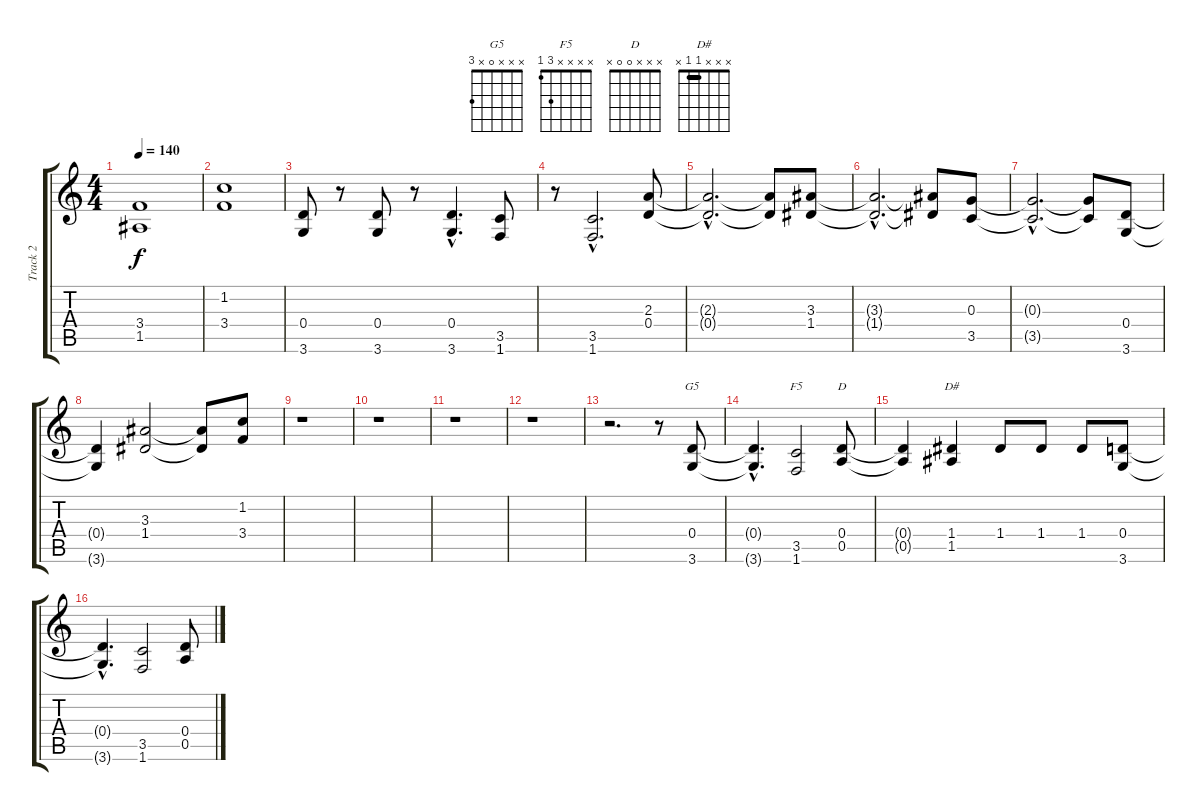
\track ("Track 2" "Track 2") {instrument distortionguitar}
\staff {score tabs}
\tuning (E4 B3 G3 D3 A2 E2) {hide}
\chord ("G5" x x x 0 x 3)
\chord ("F5" x x x x 3 1)
\chord ("D" x x x 0 0 x)
\chord ("D#" x x x 1 1 x) {barre 1}
\ts (4 4)
\tempo 140
\clef g2
\ks c
(3.4 1.5).1{dy f} |
(1.2 3.4).1 |
(0.4 3.6).8 r.8 (0.4 3.6).8 r.8 (0.4{hac} 3.6{hac}).4{d} (3.5 1.6).8 |
r.8 (3.5{hac} 1.6{hac}).2{d} (2.3 0.4).8 |
(2.3{hac t} 0.4{hac t}).2{d} (2.3{t} 0.4{t}).8 (3.3 1.4).8 |
(3.3{hac t} 1.4{hac t}).2{d} (3.3{t} 1.4{t}).8 (0.3 3.5).8 |
(0.3{hac t} 3.5{hac t}).2{d} (0.3{t} 3.5{t}).8 (0.4 3.6).8 |
(0.4{t} 3.6{t}).4 (3.3 1.4).2 (3.3{t} 1.4{t}).8 (1.2 3.4).8 |
r.1 |
r.1 |
r.1 |
r.1 |
r.2{d} r.8 (0.4 3.6).8{ch "G5"} |
(0.4{hac t} 3.6{hac t}).4{d} (3.5 1.6).2{ch "F5"} (0.4 0.5).8{ch "D"} |
(0.4{t} 0.5{t}).4 (1.4 1.5).4{ch "D#"} 1.4.8 1.4.8 1.4.8 (0.4 3.6).8 |
(0.4{hac t} 3.6{hac t}).4{d} (3.5 1.6).2 (0.4 0.5).8
